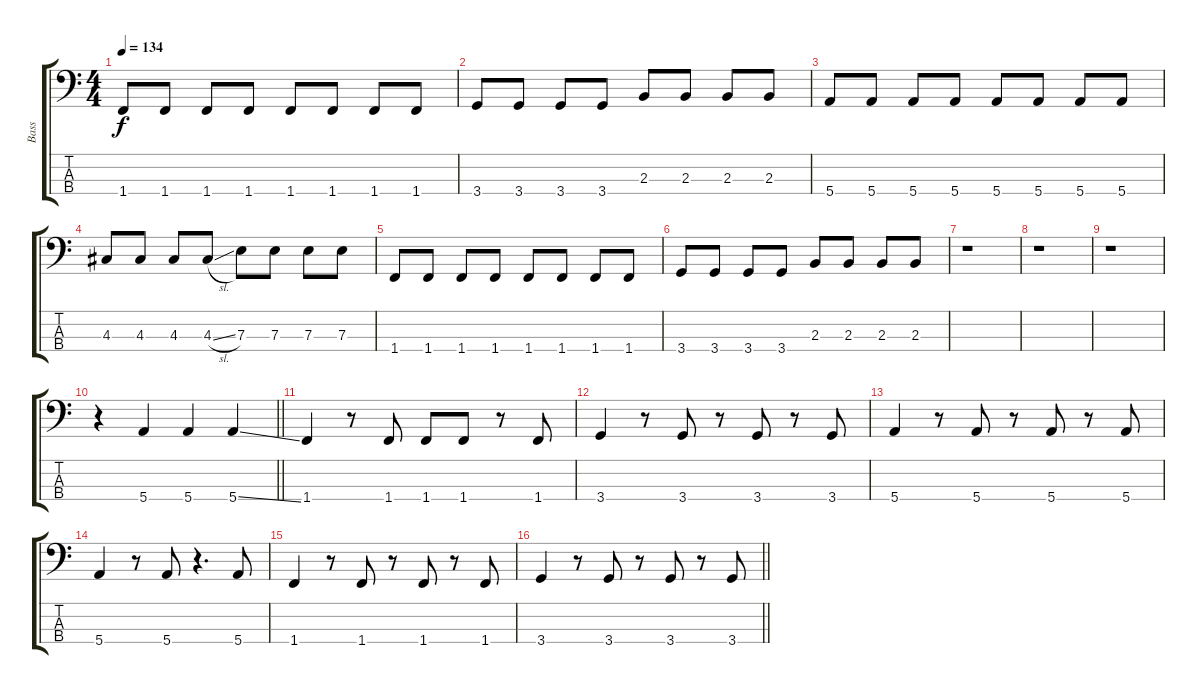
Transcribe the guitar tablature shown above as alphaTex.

\track ("Bass" "Bass") {instrument electricbassfinger}
\staff {score tabs}
\tuning (G2 D2 A1 E1) {hide}
\ts (4 4)
\tempo 134
\clef f4
\ks c
1.4.8{dy f} 1.4.8 1.4.8 1.4.8 1.4.8 1.4.8 1.4.8 1.4.8 |
3.4.8 3.4.8 3.4.8 3.4.8 2.3.8 2.3.8 2.3.8 2.3.8 |
5.4.8 5.4.8 5.4.8 5.4.8 5.4.8 5.4.8 5.4.8 5.4.8 |
4.3.8 4.3.8 4.3.8 4.3{sl}.8 7.3.8 7.3.8 7.3.8 7.3.8 |
1.4.8 1.4.8 1.4.8 1.4.8 1.4.8 1.4.8 1.4.8 1.4.8 |
3.4.8 3.4.8 3.4.8 3.4.8 2.3.8 2.3.8 2.3.8 2.3.8 |
r.1 |
r.1 |
r.1 |
\barLineRight lightlight
r.4 5.4.4 5.4.4 5.4{ss}.4 |
1.4.4 r.8 1.4.8 1.4.8 1.4.8 r.8 1.4.8 |
3.4.4 r.8 3.4.8 r.8 3.4.8 r.8 3.4.8 |
5.4.4 r.8 5.4.8 r.8 5.4.8 r.8 5.4.8 |
5.4.4 r.8 5.4.8 r.4{d} 5.4.8 |
1.4.4 r.8 1.4.8 r.8 1.4.8 r.8 1.4.8 |
\barLineRight lightlight
3.4.4 r.8 3.4.8 r.8 3.4.8 r.8 3.4.8
